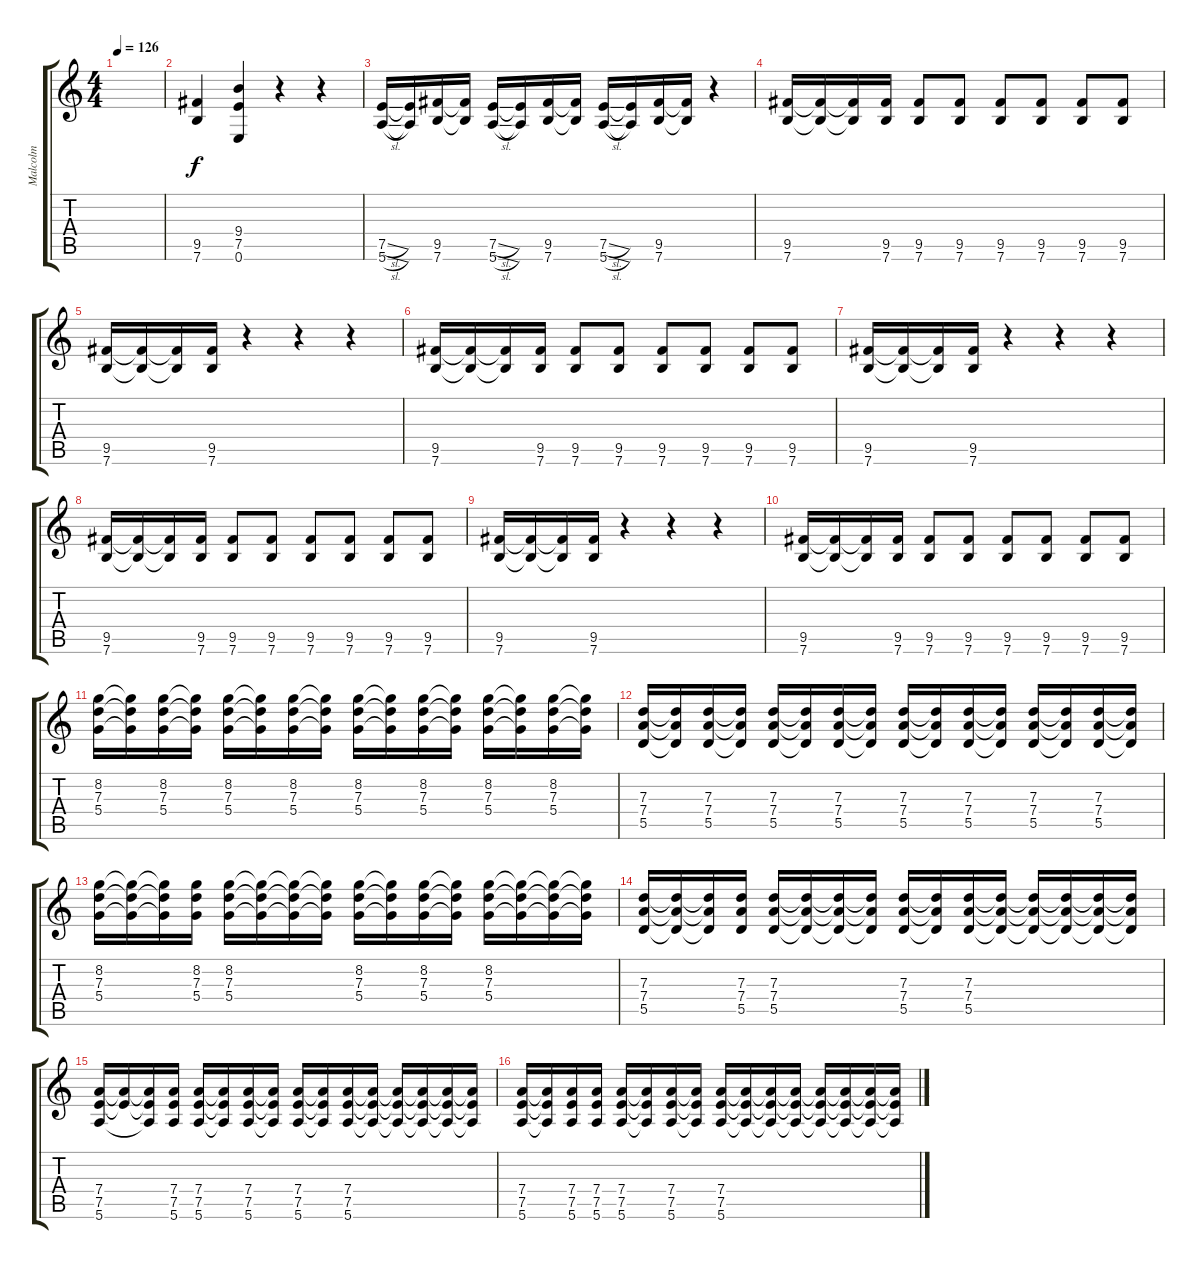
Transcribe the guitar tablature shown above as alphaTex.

\track ("Malcolm" "Malcolm") {instrument distortionguitar}
\staff {score tabs}
\tuning (E4 B3 G3 D3 A2 E2) {hide}
\ts (4 4)
\tempo 126
\clef g2
\ks c
|
(9.5 7.6).4 (9.4 7.5 0.6).4 r.4 r.4 |
(7.5{sl} 5.6{sl}).16 (7.5{t} 5.6{t}).16 (9.5 7.6).16 (9.5{t} 7.6{t}).16 (7.5{sl} 5.6{sl}).16 (7.5{t} 5.6{t}).16 (9.5 7.6).16 (9.5{t} 7.6{t}).16 (7.5{sl} 5.6{sl}).16 (7.5{t} 5.6{t}).16 (9.5 7.6).16 (9.5{t} 7.6{t}).16 r.4 |
(9.5 7.6).16 (9.5{t} 7.6{t}).16 (9.5{t} 7.6{t}).16 (9.5 7.6).16 (9.5 7.6).8 (9.5 7.6).8 (9.5 7.6).8 (9.5 7.6).8 (9.5 7.6).8 (9.5 7.6).8 |
(9.5 7.6).16 (9.5{t} 7.6{t}).16 (9.5{t} 7.6{t}).16 (9.5 7.6).16 r.4 r.4 r.4 |
(9.5 7.6).16 (9.5{t} 7.6{t}).16 (9.5{t} 7.6{t}).16 (9.5 7.6).16 (9.5 7.6).8 (9.5 7.6).8 (9.5 7.6).8 (9.5 7.6).8 (9.5 7.6).8 (9.5 7.6).8 |
(9.5 7.6).16 (9.5{t} 7.6{t}).16 (9.5{t} 7.6{t}).16 (9.5 7.6).16 r.4 r.4 r.4 |
(9.5 7.6).16 (9.5{t} 7.6{t}).16 (9.5{t} 7.6{t}).16 (9.5 7.6).16 (9.5 7.6).8 (9.5 7.6).8 (9.5 7.6).8 (9.5 7.6).8 (9.5 7.6).8 (9.5 7.6).8 |
(9.5 7.6).16 (9.5{t} 7.6{t}).16 (9.5{t} 7.6{t}).16 (9.5 7.6).16 r.4 r.4 r.4 |
(9.5 7.6).16 (9.5{t} 7.6{t}).16 (9.5{t} 7.6{t}).16 (9.5 7.6).16 (9.5 7.6).8 (9.5 7.6).8 (9.5 7.6).8 (9.5 7.6).8 (9.5 7.6).8 (9.5 7.6).8 |
(8.2 7.3 5.4).16 (8.2{t} 7.3{t} 5.4{t}).16 (8.2 7.3 5.4).16 (8.2{t} 7.3{t} 5.4{t}).16 (8.2 7.3 5.4).16 (8.2{t} 7.3{t} 5.4{t}).16 (8.2 7.3 5.4).16 (8.2{t} 7.3{t} 5.4{t}).16 (8.2 7.3 5.4).16 (8.2{t} 7.3{t} 5.4{t}).16 (8.2 7.3 5.4).16 (8.2{t} 7.3{t} 5.4{t}).16 (8.2 7.3 5.4).16 (8.2{t} 7.3{t} 5.4{t}).16 (8.2 7.3 5.4).16 (8.2{t} 7.3{t} 5.4{t}).16 |
(7.3 7.4 5.5).16 (7.3{t} 7.4{t} 5.5{t}).16 (7.3 7.4 5.5).16 (7.3{t} 7.4{t} 5.5{t}).16 (7.3 7.4 5.5).16 (7.3{t} 7.4{t} 5.5{t}).16 (7.3 7.4 5.5).16 (7.3{t} 7.4{t} 5.5{t}).16 (7.3 7.4 5.5).16 (7.3{t} 7.4{t} 5.5{t}).16 (7.3 7.4 5.5).16 (7.3{t} 7.4{t} 5.5{t}).16 (7.3 7.4 5.5).16 (7.3{t} 7.4{t} 5.5{t}).16 (7.3 7.4 5.5).16 (7.3{t} 7.4{t} 5.5{t}).16 |
(8.2 7.3 5.4).16 (8.2{t} 7.3{t} 5.4{t}).16 (8.2{t} 7.3{t} 5.4{t}).16 (8.2 7.3 5.4).16 (8.2 7.3 5.4).16 (8.2{t} 7.3{t} 5.4{t}).16 (8.2{t} 7.3{t} 5.4{t}).16 (8.2{t} 7.3{t} 5.4{t}).16 (8.2 7.3 5.4).16 (8.2{t} 7.3{t} 5.4{t}).16 (8.2 7.3 5.4).16 (8.2{t} 7.3{t} 5.4{t}).16 (8.2 7.3 5.4).16 (8.2{t} 7.3{t} 5.4{t}).16 (8.2{t} 7.3{t} 5.4{t}).16 (8.2{t} 7.3{t} 5.4{t}).16 |
(7.3 7.4 5.5).16 (7.3{t} 7.4{t} 5.5{t}).16 (7.3{t} 7.4{t} 5.5{t}).16 (7.3 7.4 5.5).16 (7.3 7.4 5.5).16 (7.3{t} 7.4{t} 5.5{t}).16 (7.3{t} 7.4{t} 5.5{t}).16 (7.3{t} 7.4{t} 5.5{t}).16 (7.3 7.4 5.5).16 (7.3{t} 7.4{t} 5.5{t}).16 (7.3 7.4 5.5).16 (7.3{t} 7.4{t} 5.5{t}).16 (7.3{t} 7.4{t} 5.5{t}).16 (7.3{t} 7.4{t} 5.5{t}).16 (7.3{t} 7.4{t} 5.5{t}).16 (7.3{t} 7.4{t} 5.5{t}).16 |
(7.4 7.5 5.6).16 (7.4{t} 7.5{t}).16 (7.4{t} 7.5{t} 5.6{t}).16 (7.4 7.5 5.6).16 (7.4 7.5 5.6).16 (7.4{t} 7.5{t} 5.6{t}).16 (7.4 7.5 5.6).16 (7.4{t} 7.5{t} 5.6{t}).16 (7.4 7.5 5.6).16 (7.4{t} 7.5{t} 5.6{t}).16 (7.4 7.5 5.6).16 (7.4{t} 7.5{t} 5.6{t}).16 (7.4{t} 7.5{t} 5.6{t}).16 (7.4{t} 7.5{t} 5.6{t}).16 (7.4{t} 7.5{t} 5.6{t}).16 (7.4{t} 7.5{t} 5.6{t}).16 |
(7.4 7.5 5.6).16 (7.4{t} 7.5{t} 5.6{t}).16 (7.4 7.5 5.6).16 (7.4 7.5 5.6).16 (7.4 7.5 5.6).16 (7.4{t} 7.5{t} 5.6{t}).16 (7.4 7.5 5.6).16 (7.4{t} 7.5{t} 5.6{t}).16 (7.4 7.5 5.6).16 (7.4{t} 7.5{t} 5.6{t}).16 (7.4{t} 7.5{t} 5.6{t}).16 (7.4{t} 7.5{t} 5.6{t}).16 (7.4{t} 7.5{t} 5.6{t}).16 (7.4{t} 7.5{t} 5.6{t}).16 (7.4{t} 7.5{t} 5.6{t}).16 (7.4{t} 7.5{t} 5.6{t}).16
